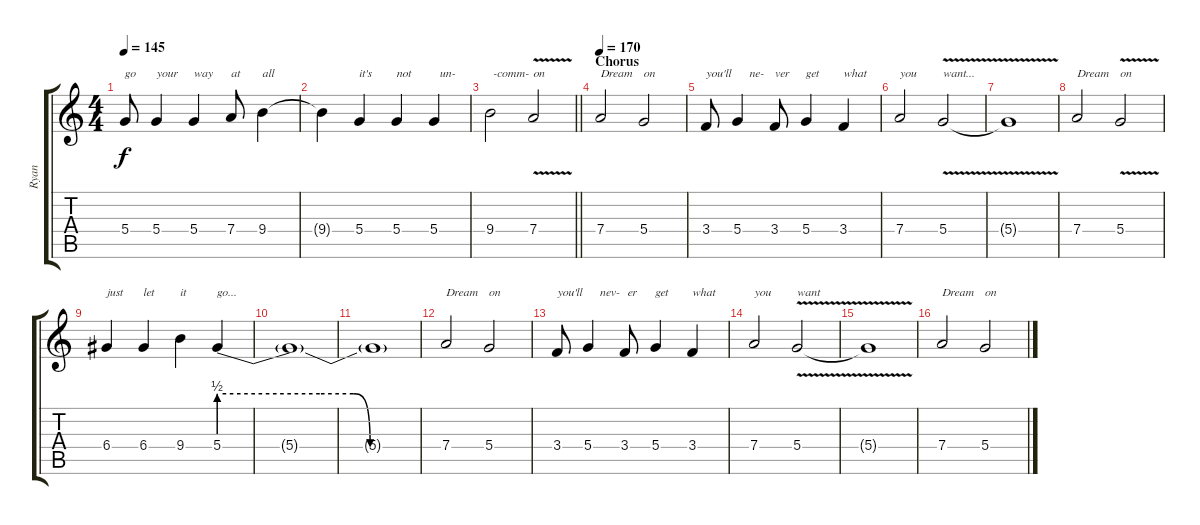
\track ("Ryan" "Ryan") {instrument overdrivenguitar}
\staff {score tabs}
\tuning (E4 B3 G3 D3 A2 E2) {hide}
\ts (4 4)
\tempo 145
\clef g2
\ks c
5.4.8{txt "go" dy f} 5.4.4{txt "your"} 5.4.4{txt "way"} 7.4.8{txt "at"} 9.4.4{txt "all"} |
9.4{t}.4 5.4.4{txt "it's"} 5.4.4{txt "not"} 5.4.4{txt "  un-"} |
\barLineRight lightlight
9.4.2{txt " -comm-"} 7.4{v}.2{txt "on"} |
\section ("" "Chorus")
\tempo 170
7.4.2{txt "Dream"} 5.4.2{txt "on"} |
3.4.8{txt "you'll"} 5.4.4{txt "    ne-"} 3.4.8{txt "ver"} 5.4.4{txt "get"} 3.4.4{txt "what"} |
7.4.2{txt "you"} 5.4{v}.2{txt "want..."} |
5.4{t}.1 |
7.4.2{txt "Dream"} 5.4{v}.2{txt "on"} |
6.4.4{txt "just"} 6.4.4{txt "let"} 9.4.4{txt "it"} 5.4{be (custom 0 2 15 2 30 2 40 2 45 0 50 0 56 0 60 0)}.4{txt "go..."} |
5.4{t}.1 |
5.4{t}.1 |
7.4.2{txt "Dream"} 5.4.2{txt "on"} |
3.4.8{txt "you'll"} 5.4.4{txt "    nev-"} 3.4.8{txt " er"} 5.4.4{txt "get"} 3.4.4{txt "what"} |
7.4.2{txt "you"} 5.4{v}.2{txt "want"} |
5.4{t}.1 |
7.4.2{txt "Dream"} 5.4.2{txt "on"}
